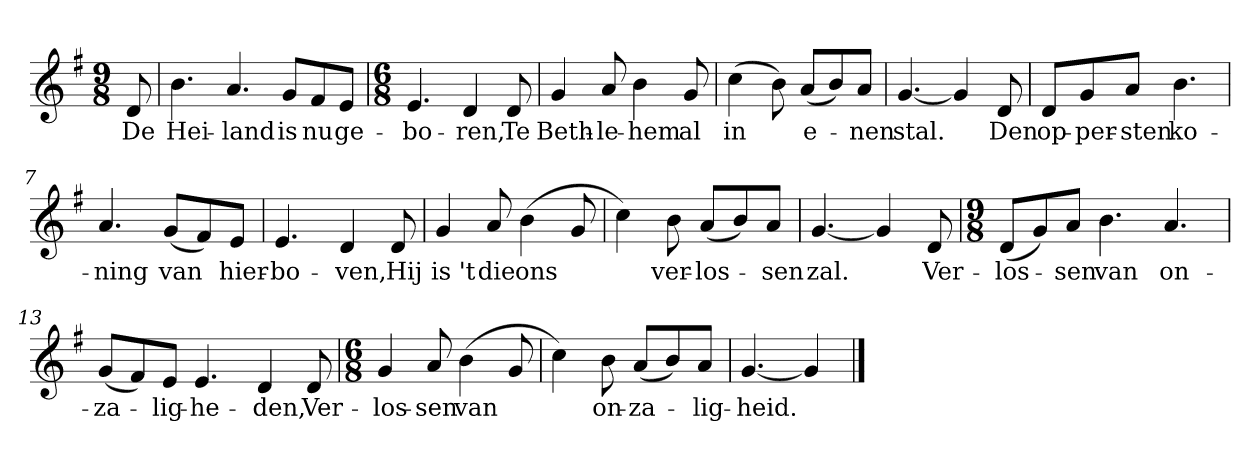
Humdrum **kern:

**kern	**text
*part1	*part1
*staff1	*staff1
*clefG2	*
*k[f#]	*
*G:	*
*M9/8	*
*MM120	*
=	=
8d	De
=1	=1
4.b	Hei-
4.a	-land
8g/L	is
8f#/	nu
8e/J	ge-
=2	=2
*M6/8	*
4.e	-bo-
4d	-ren,
8d	Te
=3	=3
4g	Beth-
8a	-le-
4b	-hem
8g	al
=4	=4
(4cc	in
8b)	.
(8a/L	e-
8b/)	.
8a/J	-nen
=5	=5
[4.g	stal.
4g]	.
8d	Den
=6	=6
8d/L	op-
8g/	-per-
8a/J	-sten
4.b	ko-
=7	=7
4.a	-ning
(8g/L	van
8f#/)	.
8e/J	hier-
=8	=8
4.e	-bo-
4d	-ven,
8d	Hij
=9	=9
4g	is 't
8a	die
(4b	ons
8g	.
=10	=10
4cc)	.
8b	ver-
(8a/L	-los-
8b/)	.
8a/J	-sen
=11	=11
[4.g	zal.
4g]	.
8d	Ver-
=12	=12
*M9/8	*
(8d/L	-los-
8g/)	.
8a/J	-sen
4.b	van
4.a	on-
=13	=13
(8g/L	-za-
8f#/)	.
8e/J	-lig-
4.e	-he-
4d	-den,
8d	Ver-
=14	=14
*M6/8	*
4g	-los-
8a	-sen
(4b	van
8g	.
=15	=15
4cc)	.
8b	on-
(8a/L	-za-
8b/)	.
8a/J	-lig-
=16	=16
[4.g	-heid.
4g]	.
==	==
*-	*-
